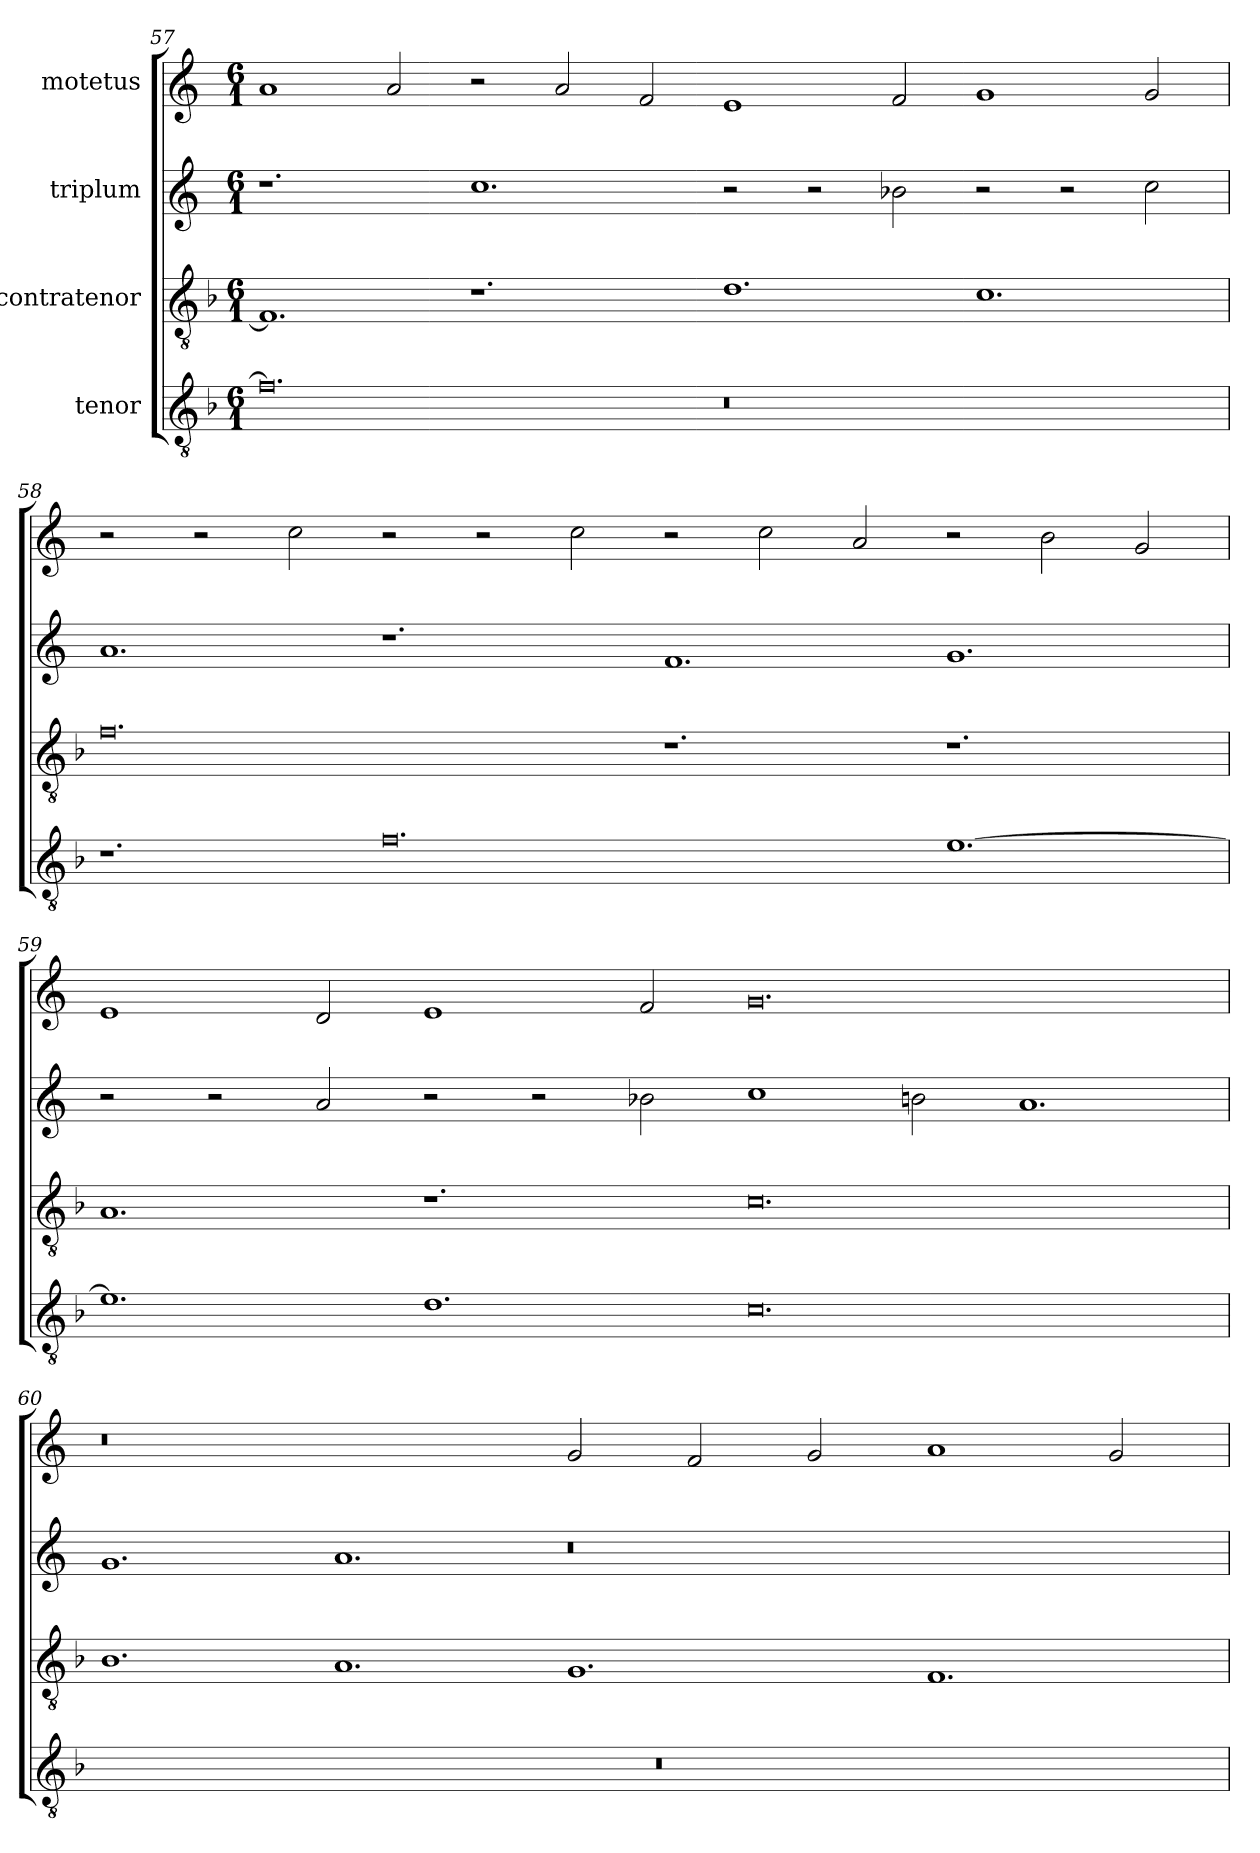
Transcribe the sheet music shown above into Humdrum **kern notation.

**kern	**kern	**kern	**kern
*part4	*part3	*part2	*part1
*staff4	*staff3	*staff2	*staff1
*I"tenor	*I"contratenor	*I"triplum	*I"motetus
*clefGv2	*clefGv2	*clefG2	*clefG2
*k[b-]	*k[b-]	*k[]	*k[]
*F:	*F:	*C:	*C:
*M6/1	*M6/1	*M6/1	*M6/1
=57	=57	=57	=57
0.f\]	1.F/]	1.r	1a/
.	.	.	2a/
.	1.r	1.cc\	2r
.	.	.	2a/
.	.	.	2f/
0.r	1.d\	2r	1e/
.	.	2r	.
.	.	2b-X\	2f/
.	1.c\	2r	1g/
.	.	2r	.
.	.	2cc\	2g/
!!LO:PB:g=z
=58	=58	=58	=58
1.r	0.f\	1.a/	2r
.	.	.	2r
.	.	.	2cc\
0.f\	.	1.r	2r
.	.	.	2r
.	.	.	2cc\
.	1.r	1.f/	2r
.	.	.	2cc\
.	.	.	2a/
[1.e\	1.r	1.g/	2r
.	.	.	2b\
.	.	.	2g/
=59	=59	=59	=59
1.e\]	1.A/	2r	1e/
.	.	2r	.
.	.	2a/	2d/
1.d\	1.r	2r	1e/
.	.	2r	.
.	.	2b-X\	2f/
0.c\	0.c\	1cc\	0.g/
.	.	2bn\	.
.	.	1.a/	.
!!LO:LB:g=z
=60	=60	=60	=60
00.r	1.B-\	1.g/	0.r
.	1.A/	1.a/	.
.	1.G/	0.r	2g/
.	.	.	2f/
.	.	.	2g/
.	1.F/	.	1a/
.	.	.	2g/
=	=	=	=
*-	*-	*-	*-
